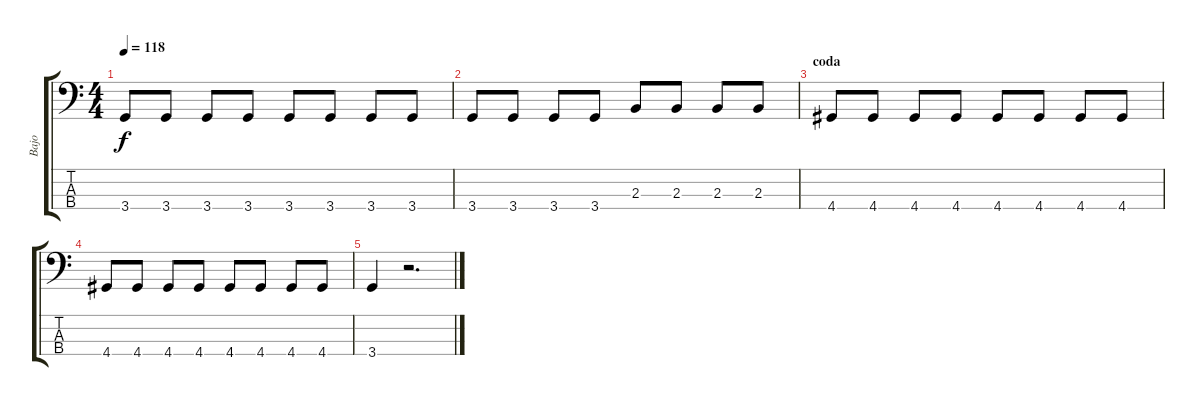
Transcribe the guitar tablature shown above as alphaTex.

\track ("Bajo" "Bajo") {instrument electricbasspick}
\staff {score tabs}
\tuning (G2 D2 A1 E1) {hide}
\ts (4 4)
\tempo 118
\clef f4
\ks c
3.4.8{dy f} 3.4.8 3.4.8 3.4.8 3.4.8 3.4.8 3.4.8 3.4.8 |
3.4.8 3.4.8 3.4.8 3.4.8 2.3.8 2.3.8 2.3.8 2.3.8 |
\section ("" "coda")
4.4.8 4.4.8 4.4.8 4.4.8 4.4.8 4.4.8 4.4.8 4.4.8 |
4.4.8 4.4.8 4.4.8 4.4.8 4.4.8 4.4.8 4.4.8 4.4.8 |
3.4.4 r.2{d}
